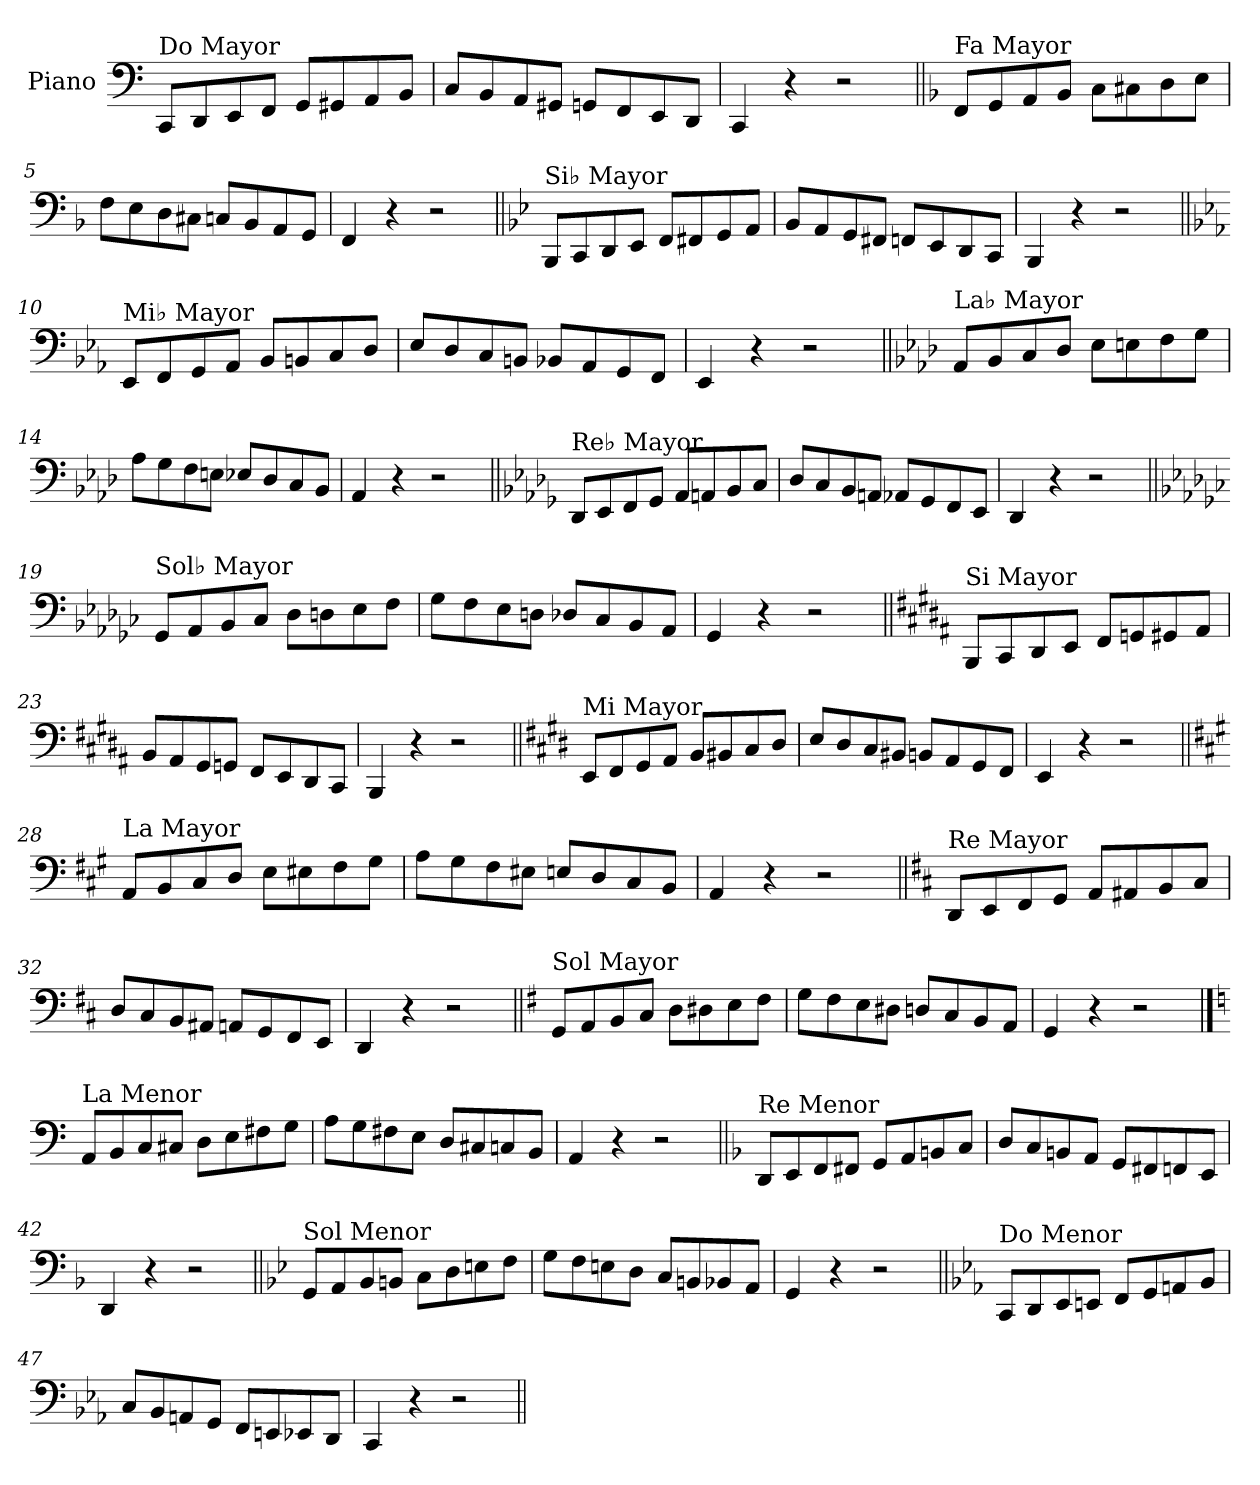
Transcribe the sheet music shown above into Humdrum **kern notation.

**kern
*part1
*staff1
*I"Piano
*I'Pno.
*clefF4
*k[]
=1
!LO:TX:a:t=Do Mayor
8CC/L
8DD/
8EE/
8FF/J
8GG/L
8GG#X/
8AA/
8BB/J
=2
8C/L
8BB/
8AA/
8GG#X/J
8GGn/L
8FF/
8EE/
8DD/J
=3
4CC/
4r
2r
=4||
*k[b-]
!LO:TX:a:t=Fa Mayor
8FF/L
8GG/
8AA/
8BB-/J
8C\L
8C#X\
8D\
8E\J
=5
8F\L
8E\
8D\
8C#X\J
8Cn/L
8BB-/
8AA/
8GG/J
=6
4FF/
4r
2r
!!LO:LB:g=z
=7||
*k[b-e-]
!LO:TX:a:t=Si♭ Mayor
8BBB-/L
8CC/
8DD/
8EE-/J
8FF/L
8FF#X/
8GG/
8AA/J
=8
8BB-/L
8AA/
8GG/
8FF#X/J
8FFn/L
8EE-/
8DD/
8CC/J
=9
4BBB-/
4r
2r
=10||
*k[b-e-a-]
!LO:TX:a:t=Mi♭ Mayor
8EE-/L
8FF/
8GG/
8AA-/J
8BB-/L
8BBn/
8C/
8D/J
=11
8E-/L
8D/
8C/
8BBn/J
8BB-X/L
8AA-/
8GG/
8FF/J
=12
4EE-/
4r
2r
!!LO:LB:g=z
=13||
*k[b-e-a-d-]
!LO:TX:a:t=La♭ Mayor
8AA-/L
8BB-/
8C/
8D-/J
8E-\L
8En\
8F\
8G\J
=14
8A-\L
8G\
8F\
8En\J
8E-X/L
8D-/
8C/
8BB-/J
=15
4AA-/
4r
2r
=16||
*k[b-e-a-d-g-]
!LO:TX:a:t=Re♭ Mayor
8DD-/L
8EE-/
8FF/
8GG-/J
8AA-/L
8AAn/
8BB-/
8C/J
=17
8D-/L
8C/
8BB-/
8AAn/J
8AA-X/L
8GG-/
8FF/
8EE-/J
=18
4DD-/
4r
2r
!!LO:LB:g=z
=19||
*k[b-e-a-d-g-c-]
!LO:TX:a:t=Sol♭ Mayor
8GG-/L
8AA-/
8BB-/
8C-/J
8D-\L
8Dn\
8E-\
8F\J
=20
8G-\L
8F\
8E-\
8Dn\J
8D-X/L
8C-/
8BB-/
8AA-/J
=21
4GG-/
4r
2r
=22||
*k[f#c#g#d#a#]
!LO:TX:a:t=Si Mayor
8BBB/L
8CC#/
8DD#/
8EE/J
8FF#/L
8GGn/
8GG#X/
8AA#/J
=23
8BB/L
8AA#/
8GG#/
8GGn/J
8FF#/L
8EE/
8DD#/
8CC#/J
=24
4BBB/
4r
2r
!!LO:LB:g=z
=25||
*k[f#c#g#d#]
!LO:TX:a:t=Mi Mayor
8EE/L
8FF#/
8GG#/
8AA/J
8BB/L
8BB#X/
8C#/
8D#/J
=26
8E/L
8D#/
8C#/
8BB#X/J
8BBn/L
8AA/
8GG#/
8FF#/J
=27
4EE/
4r
2r
=28||
*k[f#c#g#]
!LO:TX:a:t=La Mayor
8AA/L
8BB/
8C#/
8D/J
8E\L
8E#X\
8F#\
8G#\J
=29
8A\L
8G#\
8F#\
8E#X\J
8En/L
8D/
8C#/
8BB/J
=30
4AA/
4r
2r
!!LO:LB:g=z
=31||
*k[f#c#]
!LO:TX:a:t=Re Mayor
8DD/L
8EE/
8FF#/
8GG/J
8AA/L
8AA#X/
8BB/
8C#/J
=32
8D/L
8C#/
8BB/
8AA#X/J
8AAn/L
8GG/
8FF#/
8EE/J
=33
4DD/
4r
2r
=34||
*k[f#]
!LO:TX:a:t=Sol Mayor
8GG/L
8AA/
8BB/
8C/J
8D\L
8D#X\
8E\
8F#\J
=35
8G\L
8F#\
8E\
8D#X\J
8Dn/L
8C/
8BB/
8AA/J
=36
4GG/
4r
2r
!!LO:PB:g=z
==37
*k[]
!LO:TX:a:t=La Menor
8AA/L
8BB/
8C/
8C#X/J
8D\L
8E\
8F#X\
8G\J
=38
8A\L
8G\
8F#X\
8E\J
8D/L
8C#X/
8Cn/
8BB/J
=39
4AA/
4r
2r
=40||
*k[b-]
!LO:TX:a:t=Re Menor
8DD/L
8EE/
8FF/
8FF#X/J
8GG/L
8AA/
8BBn/
8C/J
=41
8D/L
8C/
8BBn/
8AA/J
8GG/L
8FF#X/
8FFn/
8EE/J
=42
4DD/
4r
2r
!!LO:LB:g=z
=43||
*k[b-e-]
!LO:TX:a:t=Sol Menor
8GG/L
8AA/
8BB-/
8BBn/J
8C\L
8D\
8En\
8F\J
=44
8G\L
8F\
8En\
8D\J
8C/L
8BBn/
8BB-X/
8AA/J
=45
4GG/
4r
2r
=46||
*k[b-e-a-]
!LO:TX:a:t=Do Menor
8CC/L
8DD/
8EE-/
8EEn/J
8FF/L
8GG/
8AAn/
8BB-/J
=47
8C/L
8BB-/
8AAn/
8GG/J
8FF/L
8EEn/
8EE-X/
8DD/J
=48
4CC/
4r
2r
=||
*-
